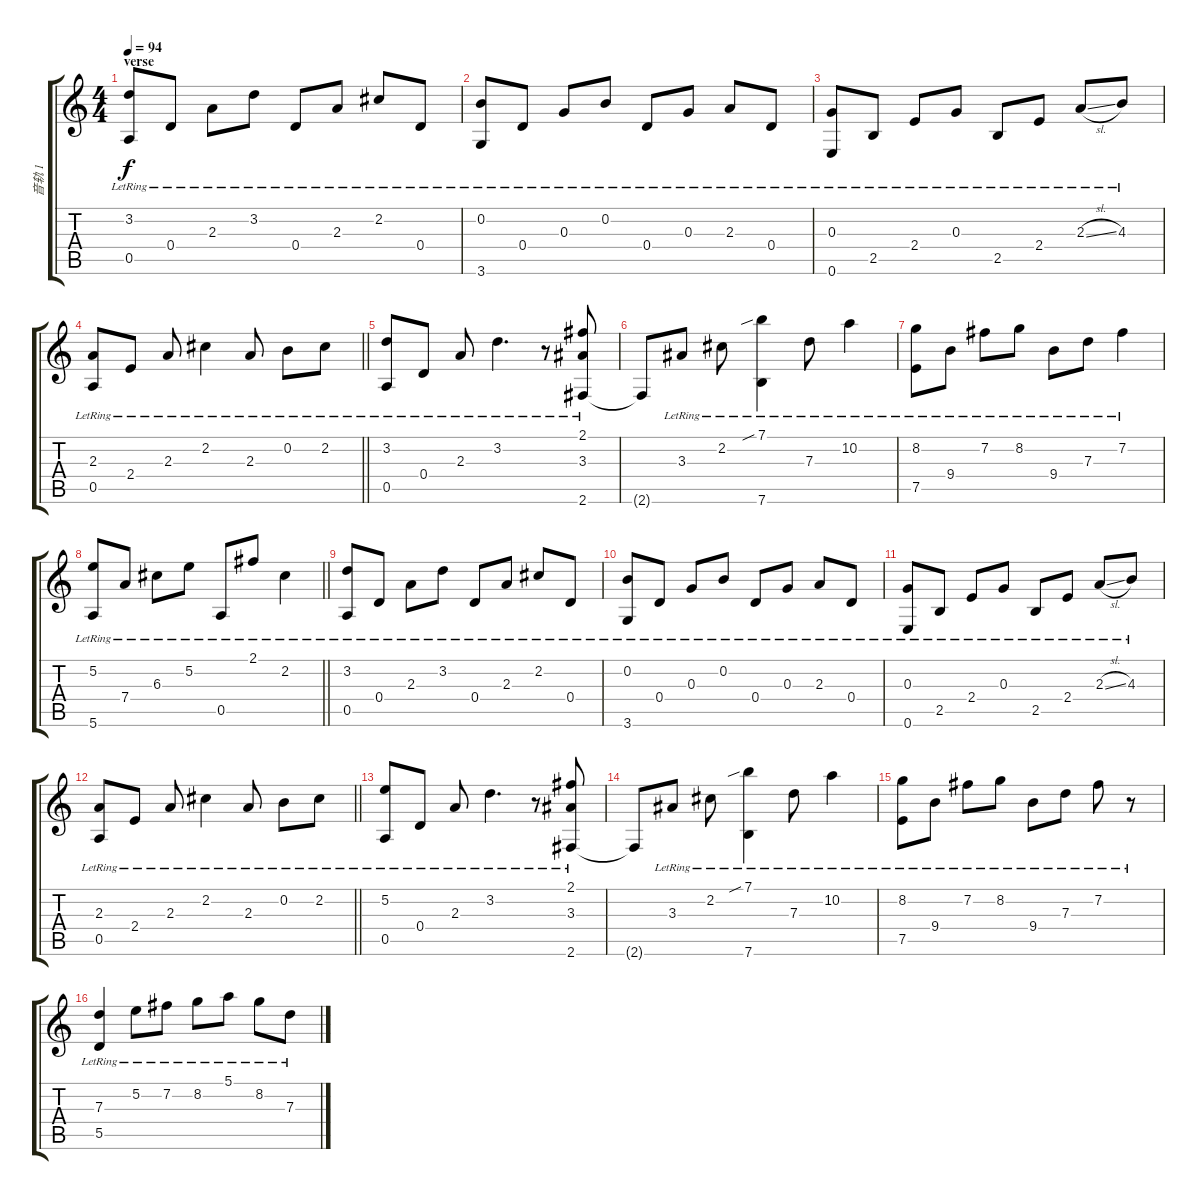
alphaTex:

\track ("音轨 1" "音轨 1") {instrument acousticguitarsteel}
\staff {score tabs}
\tuning (E4 B3 G3 D3 A2 E2) {hide}
\ts (4 4)
\section ("" "verse")
\tempo 94
\clef g2
\ks c
(3.2{lr} 0.5{lr}).8{dy f} 0.4{lr}.8 2.3{lr}.8 3.2{lr}.8 0.4{lr}.8 2.3{lr}.8 2.2{lr}.8 0.4{lr}.8 |
(0.2{lr} 3.6{lr}).8 0.4{lr}.8 0.3{lr}.8 0.2{lr}.8 0.4{lr}.8 0.3{lr}.8 2.3{lr}.8 0.4{lr}.8 |
(0.3{lr} 0.6{lr}).8 2.5{lr}.8 2.4{lr}.8 0.3{lr}.8 2.5{lr}.8 2.4{lr}.8 2.3{sl lr}.8 4.3{lr}.8 |
\barLineRight lightlight
(2.3{lr} 0.5{lr}).8 2.4{lr}.8 2.3{lr}.8 2.2{lr}.4 2.3{lr}.8 0.2{lr}.8 2.2{lr}.8 |
(3.2{lr} 0.5{lr}).8 0.4{lr}.8 2.3{lr}.8 3.2{lr}.4{d} r.8 (2.1{lr} 3.3{lr} 2.6{lr}).8 |
2.6{t}.8 3.3{lr}.8 2.2{lr}.8 (7.1{sib lr} 7.6{lr}).4 7.3{lr}.8 10.2{lr}.4 |
(8.2{lr} 7.5{lr}).8 9.4{lr}.8 7.2{lr}.8 8.2{lr}.8 9.4{lr}.8 7.3{lr}.8 7.2{lr}.4 |
\barLineRight lightlight
(5.2{lr} 5.6{lr}).8 7.4{lr}.8 6.3{lr}.8 5.2{lr}.8 0.5{lr}.8 2.1{lr}.8 2.2{lr}.4 |
(3.2{lr} 0.5{lr}).8 0.4{lr}.8 2.3{lr}.8 3.2{lr}.8 0.4{lr}.8 2.3{lr}.8 2.2{lr}.8 0.4{lr}.8 |
(0.2{lr} 3.6{lr}).8 0.4{lr}.8 0.3{lr}.8 0.2{lr}.8 0.4{lr}.8 0.3{lr}.8 2.3{lr}.8 0.4{lr}.8 |
(0.3{lr} 0.6{lr}).8 2.5{lr}.8 2.4{lr}.8 0.3{lr}.8 2.5{lr}.8 2.4{lr}.8 2.3{sl lr}.8 4.3{lr}.8 |
\barLineRight lightlight
(2.3{lr} 0.5{lr}).8 2.4{lr}.8 2.3{lr}.8 2.2{lr}.4 2.3{lr}.8 0.2{lr}.8 2.2{lr}.8 |
(5.2{lr} 0.5{lr}).8 0.4{lr}.8 2.3{lr}.8 3.2{lr}.4{d} r.8 (2.1{lr} 3.3{lr} 2.6{lr}).8 |
2.6{t}.8 3.3{lr}.8 2.2{lr}.8 (7.1{sib lr} 7.6{lr}).4 7.3{lr}.8 10.2{lr}.4 |
(8.2{lr} 7.5{lr}).8 9.4{lr}.8 7.2{lr}.8 8.2{lr}.8 9.4{lr}.8 7.3{lr}.8 7.2{lr}.8 r.8 |
(7.3{lr} 5.5{lr}).4 5.2{lr}.8 7.2{lr}.8 8.2{lr}.8 5.1{lr}.8 8.2{lr}.8 7.3{lr}.8
